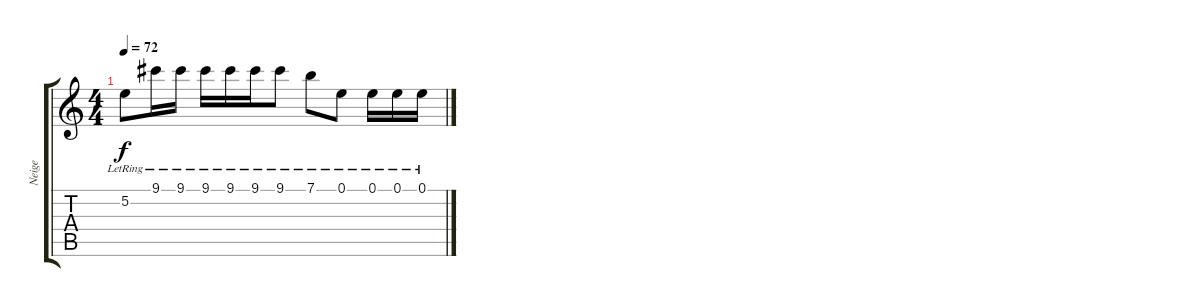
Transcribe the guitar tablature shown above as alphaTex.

\track ("Neige" "Neige") {instrument acousticguitarsteel}
\staff {score tabs}
\tuning (E4 B3 G3 D3 A2 E2) {hide}
\ts (4 4)
\tempo 72
\clef g2
\ks c
5.2{lr}.8{dy f} 9.1{lr}.16 9.1{lr}.16 9.1{lr}.16 9.1{lr}.16 9.1{lr}.16 9.1{lr}.8 7.1{lr}.8 0.1{lr}.8 0.1{lr}.16 0.1{lr}.16 0.1{lr}.16
